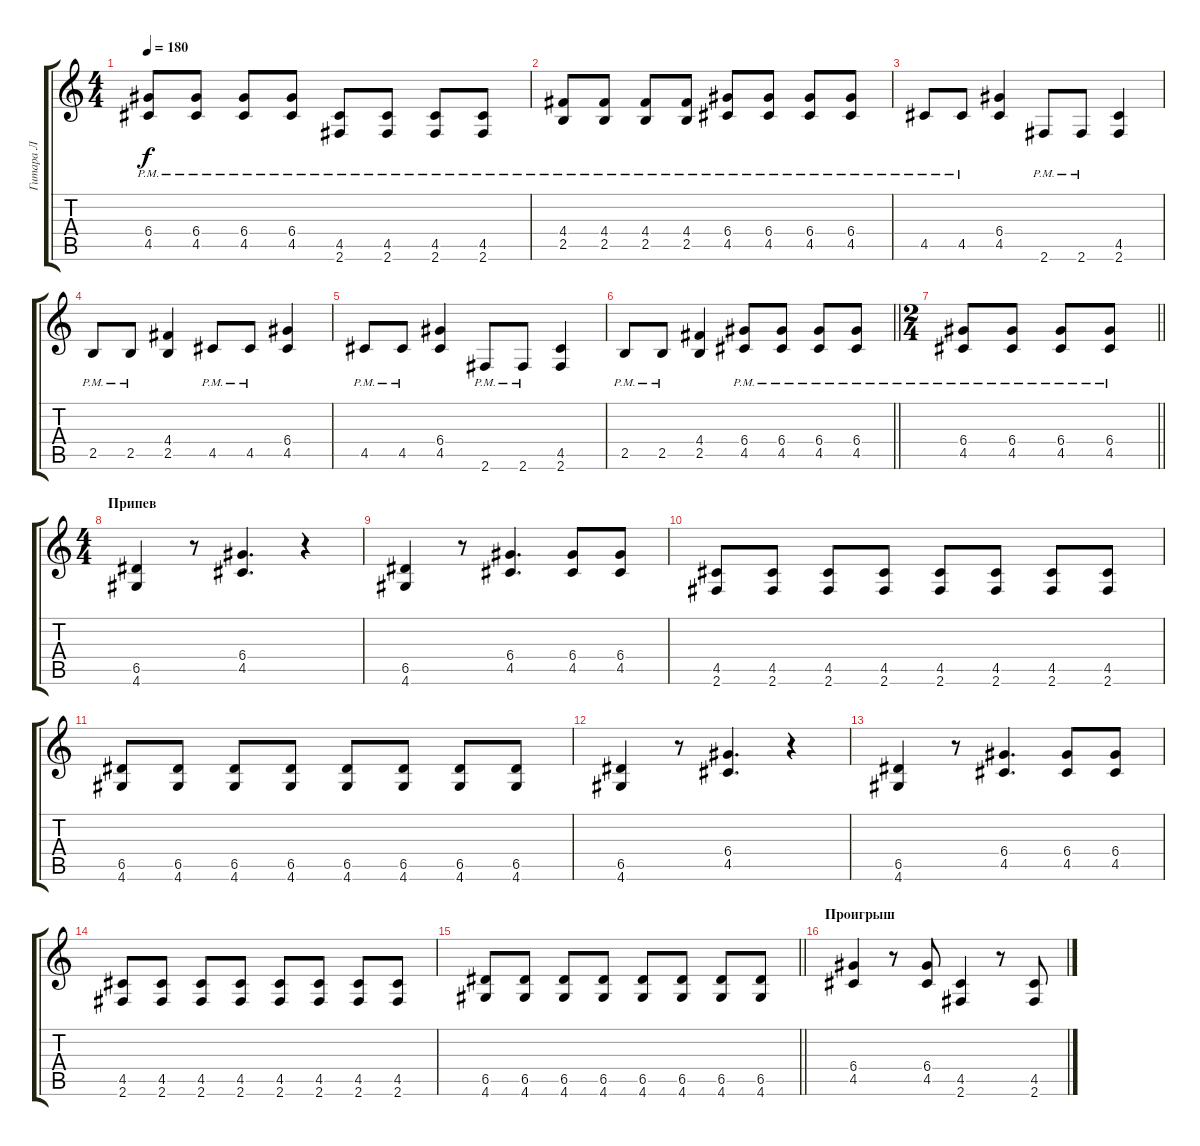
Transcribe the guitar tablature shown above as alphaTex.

\track ("Гитара Л" "Гитара Л") {instrument overdrivenguitar}
\staff {score tabs}
\tuning (E4 B3 G3 D3 A2 E2) {hide}
\ts (4 4)
\tempo 180
\clef g2
\ks c
(6.4{pm} 4.5{pm}).8{dy f} (6.4{pm} 4.5{pm}).8 (6.4{pm} 4.5{pm}).8 (6.4{pm} 4.5{pm}).8 (4.5{pm} 2.6{pm}).8 (4.5{pm} 2.6{pm}).8 (4.5{pm} 2.6{pm}).8 (4.5{pm} 2.6{pm}).8 |
(4.4{pm} 2.5{pm}).8 (4.4{pm} 2.5{pm}).8 (4.4{pm} 2.5{pm}).8 (4.4{pm} 2.5{pm}).8 (6.4{pm} 4.5{pm}).8 (6.4{pm} 4.5{pm}).8 (6.4{pm} 4.5{pm}).8 (6.4{pm} 4.5{pm}).8 |
4.5{pm}.8 4.5{pm}.8 (6.4 4.5).4 2.6{pm}.8 2.6{pm}.8 (4.5 2.6).4 |
2.5{pm}.8 2.5{pm}.8 (4.4 2.5).4 4.5{pm}.8 4.5{pm}.8 (6.4 4.5).4 |
4.5{pm}.8 4.5{pm}.8 (6.4 4.5).4 2.6{pm}.8 2.6{pm}.8 (4.5 2.6).4 |
\barLineRight lightlight
2.5{pm}.8 2.5{pm}.8 (4.4 2.5).4 (6.4{pm} 4.5{pm}).8 (6.4{pm} 4.5{pm}).8 (6.4{pm} 4.5{pm}).8 (6.4{pm} 4.5{pm}).8 |
\ts (2 4)
\barLineRight lightlight
(6.4{pm} 4.5{pm}).8 (6.4{pm} 4.5{pm}).8 (6.4{pm} 4.5{pm}).8 (6.4{pm} 4.5{pm}).8 |
\ts (4 4)
\section ("" "Припев")
(6.5 4.6).4 r.8 (6.4 4.5).4{d} r.4 |
(6.5 4.6).4 r.8 (6.4 4.5).4{d} (6.4 4.5).8 (6.4 4.5).8 |
(4.5 2.6).8 (4.5 2.6).8 (4.5 2.6).8 (4.5 2.6).8 (4.5 2.6).8 (4.5 2.6).8 (4.5 2.6).8 (4.5 2.6).8 |
(6.5 4.6).8 (6.5 4.6).8 (6.5 4.6).8 (6.5 4.6).8 (6.5 4.6).8 (6.5 4.6).8 (6.5 4.6).8 (6.5 4.6).8 |
(6.5 4.6).4 r.8 (6.4 4.5).4{d} r.4 |
(6.5 4.6).4 r.8 (6.4 4.5).4{d} (6.4 4.5).8 (6.4 4.5).8 |
(4.5 2.6).8 (4.5 2.6).8 (4.5 2.6).8 (4.5 2.6).8 (4.5 2.6).8 (4.5 2.6).8 (4.5 2.6).8 (4.5 2.6).8 |
\barLineRight lightlight
(6.5 4.6).8 (6.5 4.6).8 (6.5 4.6).8 (6.5 4.6).8 (6.5 4.6).8 (6.5 4.6).8 (6.5 4.6).8 (6.5 4.6).8 |
\section ("" "Проигрыш")
(6.4 4.5).4 r.8 (6.4 4.5).8 (4.5 2.6).4 r.8 (4.5 2.6).8
